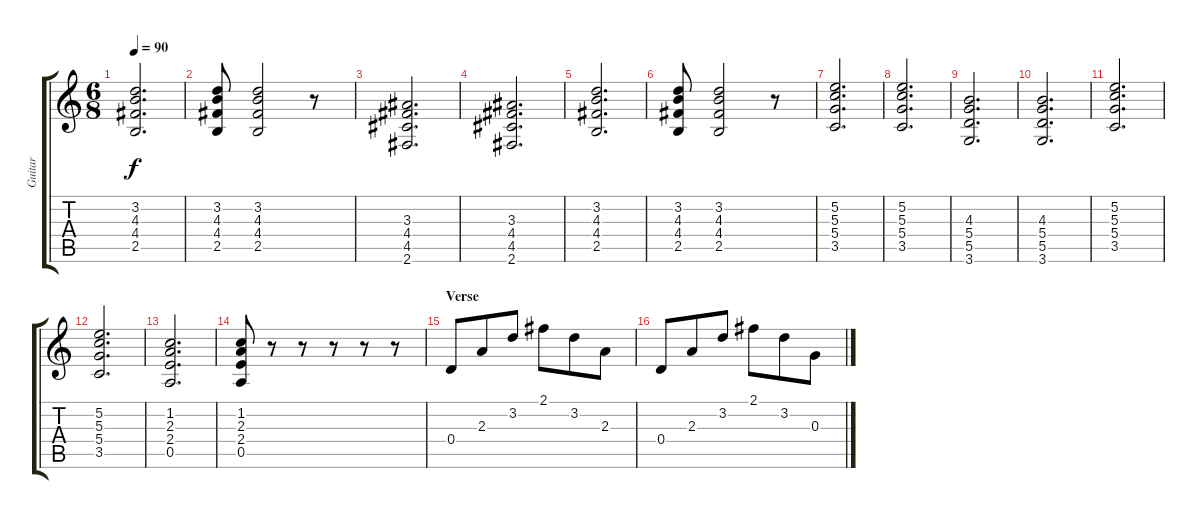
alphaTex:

\track ("Guitar" "Guitar") {instrument acousticguitarsteel}
\staff {score tabs}
\tuning (E4 B3 G3 D3 A2 E2) {hide}
\ts (6 8)
\tempo 90
\clef g2
\ks c
(3.2 4.3 4.4 2.5).2{d dy f} |
(3.2 4.3 4.4 2.5).8 (3.2 4.3 4.4 2.5).2 r.8 |
(3.3 4.4 4.5 2.6).2{d} |
(3.3 4.4 4.5 2.6).2{d} |
(3.2 4.3 4.4 2.5).2{d} |
(3.2 4.3 4.4 2.5).8 (3.2 4.3 4.4 2.5).2 r.8 |
(5.2 5.3 5.4 3.5).2{d} |
(5.2 5.3 5.4 3.5).2{d} |
(4.3 5.4 5.5 3.6).2{d} |
(4.3 5.4 5.5 3.6).2{d} |
(5.2 5.3 5.4 3.5).2{d} |
(5.2 5.3 5.4 3.5).2{d} |
(1.2 2.3 2.4 0.5).2{d} |
(1.2 2.3 2.4 0.5).8 r.8 r.8 r.8 r.8 r.8 |
\section ("" "Verse")
0.4.8 2.3.8 3.2.8 2.1.8 3.2.8 2.3.8 |
0.4.8 2.3.8 3.2.8 2.1.8 3.2.8 0.3.8
